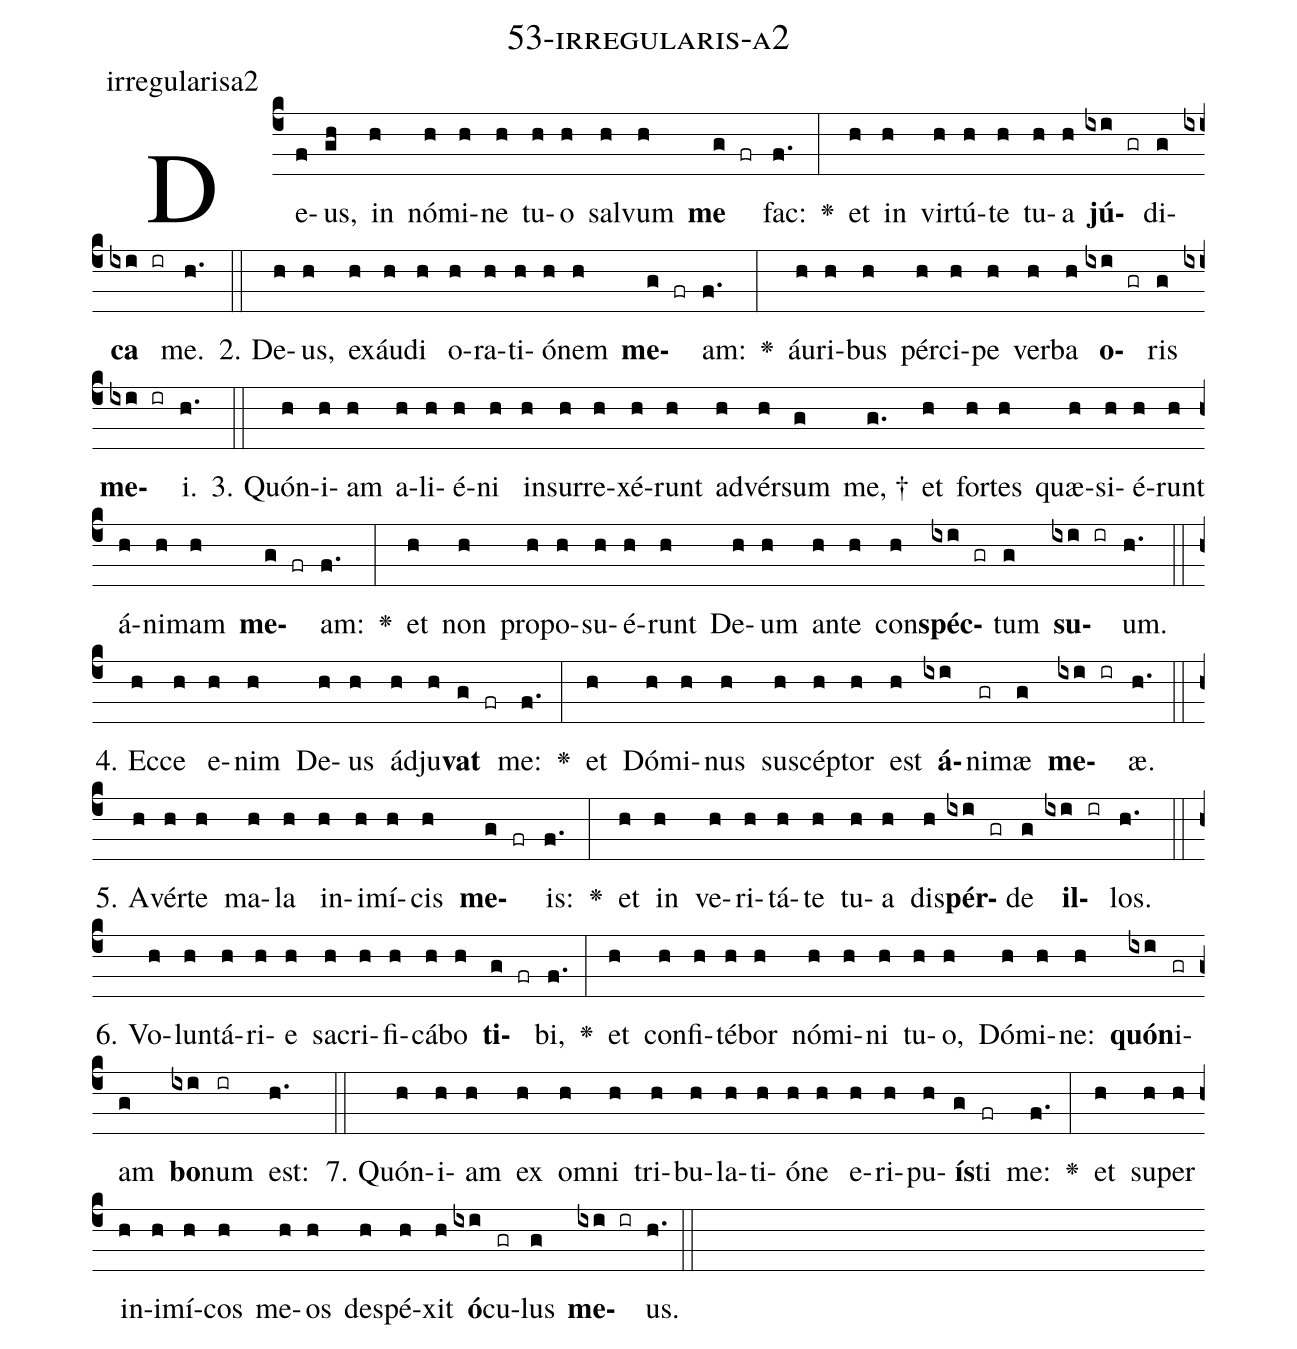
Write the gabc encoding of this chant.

name: 53-irregularis-a2;
annotation: irregularisa2;
%%
(c4)De(f)us,(gh) in(h) nó(h)mi(h)ne(h) tu(h)o(h) sal(h)vum(h) <b>me</b>(g fr) fac:(f.) <v>\greheightstar</v>(:) et(h) in(h) vir(h)tú(h)te(h) tu(h)a(h) <b>jú</b>(ixi gr)di(g)<b>ca</b>(ixi ir) me.(h.) (::)
2. De(h)us,(h) ex(h)áu(h)di(h) o(h)ra(h)ti(h)ó(h)nem(h) <b>me</b>(g fr)am:(f.) <v>\greheightstar</v>(:) áu(h)ri(h)bus(h) pér(h)ci(h)pe(h) ver(h)ba(h) <b>o</b>(ixi gr)ris(g) <b>me</b>(ixi ir)i.(h.) (::)
3. Quón(h)i(h)am(h) a(h)li(h)é(h)ni(h) in(h)sur(h)re(h)xé(h)runt(h) ad(h)vér(h)sum(g) me, †(g.) et(h) for(h)tes(h) quæ(h)si(h)é(h)runt(h) á(h)ni(h)mam(h) <b>me</b>(g fr)am:(f.) <v>\greheightstar</v>(:) et(h) non(h) pro(h)po(h)su(h)é(h)runt(h) De(h)um(h) an(h)te(h) con(h)<b>spéc</b>(ixi gr)tum(g) <b>su</b>(ixi ir)um.(h.) (::)
4. Ec(h)ce(h) e(h)nim(h) De(h)us(h) ád(h)ju(h)<b>vat</b>(g fr) me:(f.) <v>\greheightstar</v>(:) et(h) Dó(h)mi(h)nus(h) su(h)scép(h)tor(h) est(h) <b>á</b>(ixi)ni(gr)mæ(g) <b>me</b>(ixi ir)æ.(h.) (::)
5. A(h)vér(h)te(h) ma(h)la(h) in(h)i(h)mí(h)cis(h) <b>me</b>(g fr)is:(f.) <v>\greheightstar</v>(:) et(h) in(h) ve(h)ri(h)tá(h)te(h) tu(h)a(h) dis(h)<b>pér</b>(ixi gr)de(g) <b>il</b>(ixi ir)los.(h.) (::)
6. Vo(h)lun(h)tá(h)ri(h)e(h) sa(h)cri(h)fi(h)cá(h)bo(h) <b>ti</b>(g fr)bi,(f.) <v>\greheightstar</v>(:) et(h) con(h)fi(h)té(h)bor(h) nó(h)mi(h)ni(h) tu(h)o,(h) Dó(h)mi(h)ne:(h) <b>quón</b>(ixi)i(gr)am(g) <b>bo</b>(ixi)num(ir) est:(h.) (::)
7. Quón(h)i(h)am(h) ex(h) om(h)ni(h) tri(h)bu(h)la(h)ti(h)ó(h)ne(h) e(h)ri(h)pu(h)<b>ís</b>(g)ti(fr) me:(f.) <v>\greheightstar</v>(:) et(h) su(h)per(h) in(h)i(h)mí(h)cos(h) me(h)os(h) de(h)spé(h)xit(h) <b>ó</b>(ixi)cu(gr)lus(g) <b>me</b>(ixi ir)us.(h.) (::)
